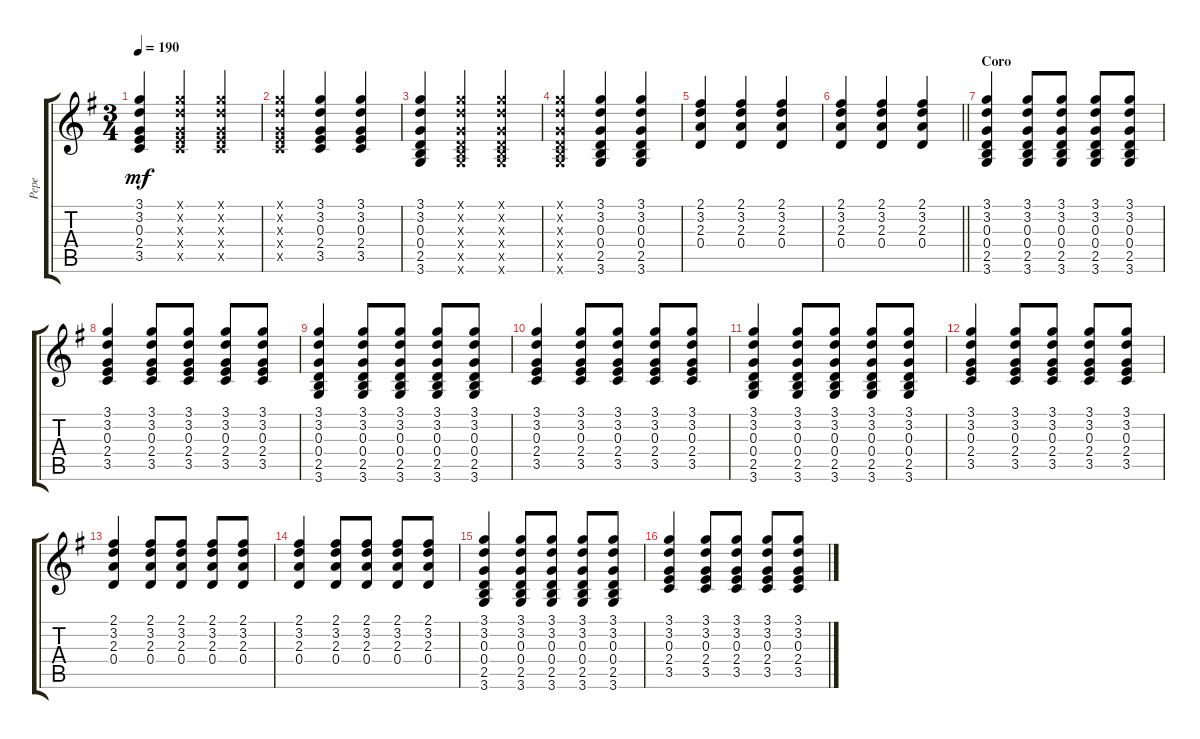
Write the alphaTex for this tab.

\track ("Pepe" "Pepe") {instrument acousticguitarsteel}
\staff {score tabs}
\tuning (E4 B3 G3 D3 A2 E2) {hide}
\ts (3 4)
\tempo 190
\clef g2
\ks g
(3.1 3.2 0.3 2.4 3.5).4{dy mf} (3.1{x} 3.2{x} 0.3{x} 2.4{x} 3.5{x}).4 (3.1{x} 3.2{x} 0.3{x} 2.4{x} 3.5{x}).4 |
(3.1{x} 3.2{x} 0.3{x} 2.4{x} 3.5{x}).4 (3.1 3.2 0.3 2.4 3.5).4 (3.1 3.2 0.3 2.4 3.5).4 |
(3.1 3.2 0.3 0.4 2.5 3.6).4 (3.1{x} 3.2{x} 0.3{x} 0.4{x} 2.5{x} 3.6{x}).4 (3.1{x} 3.2{x} 0.3{x} 0.4{x} 2.5{x} 3.6{x}).4 |
(3.1{x} 3.2{x} 0.3{x} 0.4{x} 2.5{x} 3.6{x}).4 (3.1 3.2 0.3 0.4 2.5 3.6).4 (3.1 3.2 0.3 0.4 2.5 3.6).4 |
(2.1 3.2 2.3 0.4).4 (2.1 3.2 2.3 0.4).4 (2.1 3.2 2.3 0.4).4 |
\barLineRight lightlight
(2.1 3.2 2.3 0.4).4 (2.1 3.2 2.3 0.4).4 (2.1 3.2 2.3 0.4).4 |
\section ("" "Coro")
(3.1 3.2 0.3 0.4 2.5 3.6).4{volume 13 instrument acousticguitarnylon} (3.1 3.2 0.3 0.4 2.5 3.6).8 (3.1 3.2 0.3 0.4 2.5 3.6).8 (3.1 3.2 0.3 0.4 2.5 3.6).8 (3.1 3.2 0.3 0.4 2.5 3.6).8 |
(3.1 3.2 0.3 2.4 3.5).4 (3.1 3.2 0.3 2.4 3.5).8 (3.1 3.2 0.3 2.4 3.5).8 (3.1 3.2 0.3 2.4 3.5).8 (3.1 3.2 0.3 2.4 3.5).8 |
(3.1 3.2 0.3 0.4 2.5 3.6).4 (3.1 3.2 0.3 0.4 2.5 3.6).8 (3.1 3.2 0.3 0.4 2.5 3.6).8 (3.1 3.2 0.3 0.4 2.5 3.6).8 (3.1 3.2 0.3 0.4 2.5 3.6).8 |
(3.1 3.2 0.3 2.4 3.5).4 (3.1 3.2 0.3 2.4 3.5).8 (3.1 3.2 0.3 2.4 3.5).8 (3.1 3.2 0.3 2.4 3.5).8 (3.1 3.2 0.3 2.4 3.5).8 |
(3.1 3.2 0.3 0.4 2.5 3.6).4 (3.1 3.2 0.3 0.4 2.5 3.6).8 (3.1 3.2 0.3 0.4 2.5 3.6).8 (3.1 3.2 0.3 0.4 2.5 3.6).8 (3.1 3.2 0.3 0.4 2.5 3.6).8 |
(3.1 3.2 0.3 2.4 3.5).4 (3.1 3.2 0.3 2.4 3.5).8 (3.1 3.2 0.3 2.4 3.5).8 (3.1 3.2 0.3 2.4 3.5).8 (3.1 3.2 0.3 2.4 3.5).8 |
(2.1 3.2 2.3 0.4).4 (2.1 3.2 2.3 0.4).8 (2.1 3.2 2.3 0.4).8 (2.1 3.2 2.3 0.4).8 (2.1 3.2 2.3 0.4).8 |
(2.1 3.2 2.3 0.4).4 (2.1 3.2 2.3 0.4).8 (2.1 3.2 2.3 0.4).8 (2.1 3.2 2.3 0.4).8 (2.1 3.2 2.3 0.4).8 |
(3.1 3.2 0.3 0.4 2.5 3.6).4 (3.1 3.2 0.3 0.4 2.5 3.6).8 (3.1 3.2 0.3 0.4 2.5 3.6).8 (3.1 3.2 0.3 0.4 2.5 3.6).8 (3.1 3.2 0.3 0.4 2.5 3.6).8 |
(3.1 3.2 0.3 2.4 3.5).4 (3.1 3.2 0.3 2.4 3.5).8 (3.1 3.2 0.3 2.4 3.5).8 (3.1 3.2 0.3 2.4 3.5).8 (3.1 3.2 0.3 2.4 3.5).8
